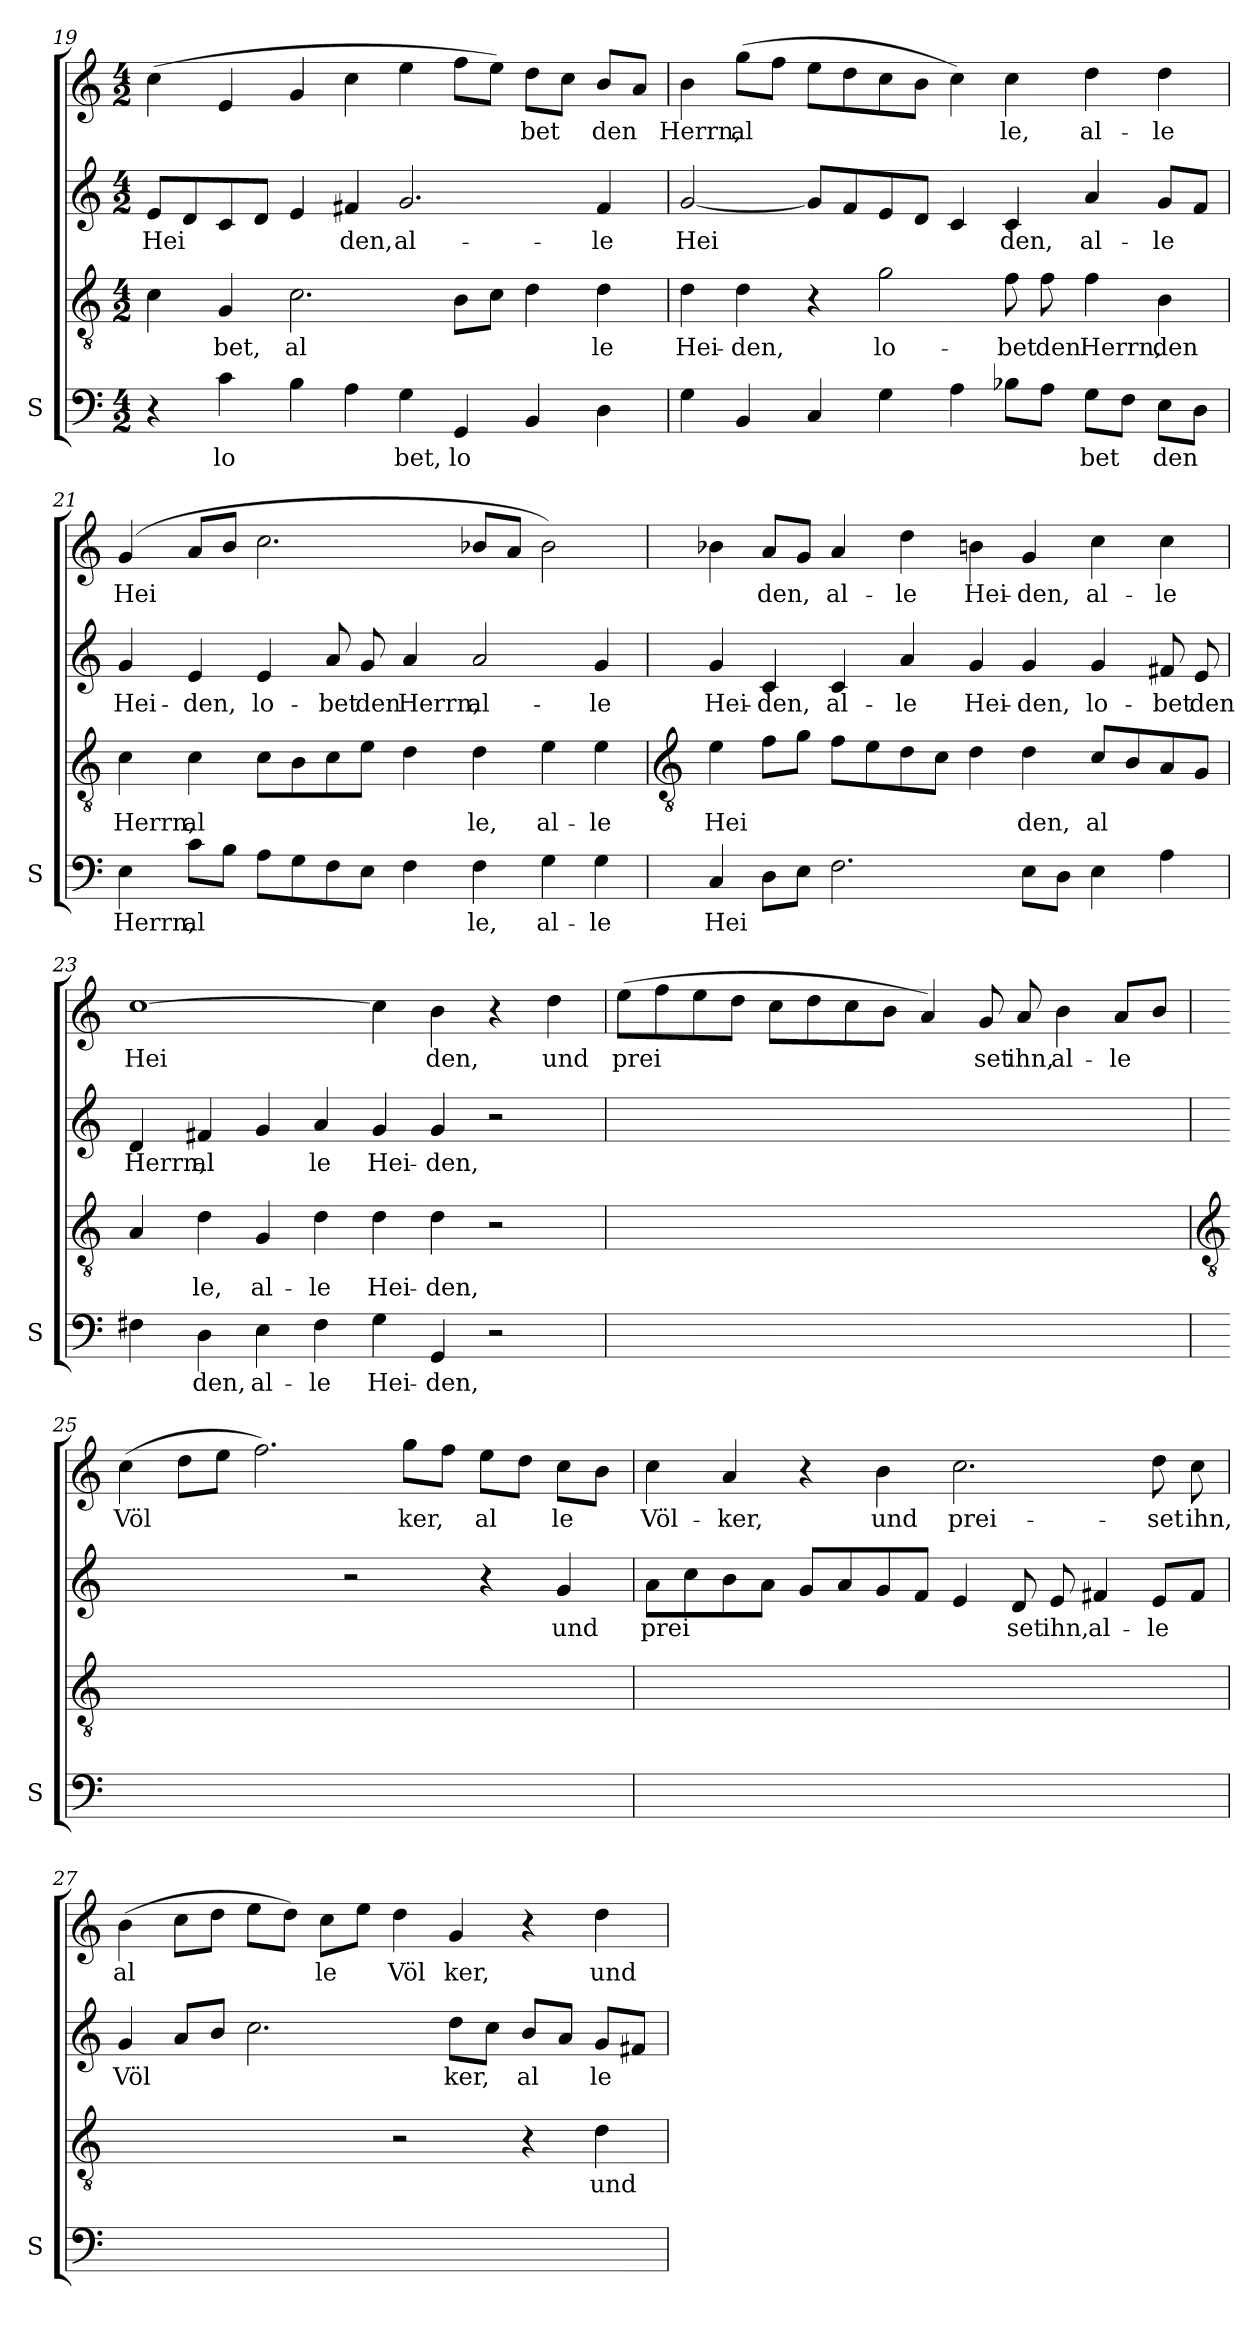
**kern	**text	**kern	**text	**kern	**text	**kern	**text
*part1	*part1	*part1	*part1	*part1	*part1	*part1	*part1
*staff4	*staff4	*staff3	*staff3	*staff2	*staff2	*staff1	*staff1
*I"S	*	*	*	*	*	*	*
*I'S	*	*	*	*	*	*	*
!!LO:LB:g=z
*clefF4	*	*clefGv2	*	*clefG2	*	*clefG2	*
*k[]	*	*k[]	*	*k[]	*	*k[]	*
*C:	*	*C:	*	*C:	*	*C:	*
*M4/2	*	*M4/2	*	*M4/2	*	*M4/2	*
=19	=19	=19	=19	=19	=19	=19	=19
!	!	!	!LO:LY:b	!	!LO:LY:b	!	!
4r	.	4c	_-	8eL	Hei	(>4cc	.
.	.	.	.	8d	.	.	.
!	!LO:LY:b	!	!LO:LY:b	!	!	!	!
4c	lo	4G	-bet,	8c	.	4e	.
.	.	.	.	8dJ	.	.	.
!	!	!	!LO:LY:b	!	!	!	!
4B	.	2.c	al	4e	.	4g	.
!	!	!	!	!	!LO:LY:b	!	!
4A	.	.	.	4f#X	den,	4cc	.
!	!LO:LY:b	!	!	!	!LO:LY:b	!	!
4G	bet,	.	.	2.g	al-	4ee	.
!	!LO:LY:b	!	!	!	!	!	!
4GG	lo	8BL	.	.	.	8ffL	.
.	.	8cJ	.	.	.	8eeJ)	.
!	!	!	!	!	!	!	!LO:LY:b
4BB	.	4d	.	.	.	8ddL	bet
.	.	.	.	.	.	8ccJ	.
!	!	!	!LO:LY:b	!	!LO:LY:b	!	!LO:LY:b
4D	.	4d	le	4f#	-le	8bL	den
.	.	.	.	.	.	8aJ	.
=20	=20	=20	=20	=20	=20	=20	=20
!	!	!	!LO:LY:b	!	!LO:LY:b	!	!LO:LY:b
4G	.	4d	Hei-	[2g	Hei	4b	Herrn,
!	!	!	!LO:LY:b	!	!	!	!LO:LY:b
4BB	.	4d	-den,	.	.	(>8ggL	al
.	.	.	.	.	.	8ffJ	.
4C	.	4r	.	8gL]	.	8eeL	.
.	.	.	.	8f	.	8dd	.
!	!	!	!LO:LY:b	!	!	!	!
4G	.	2g	lo-	8e	.	8cc	.
.	.	.	.	8dJ	.	8bJ	.
4A	.	.	.	4c	.	4cc)	.
!	!	!	!LO:LY:b	!	!LO:LY:b	!	!LO:LY:b
8B-XL	.	8f	-bet	4c	den,	4cc	le,
!	!	!	!LO:LY:b	!	!	!	!
8AJ	.	8f	den	.	.	.	.
!	!LO:LY:b	!	!LO:LY:b	!	!LO:LY:b	!	!LO:LY:b
8GL	bet	4f	Herrn,	4a	al-	4dd	al-
8FJ	.	.	.	.	.	.	.
!	!LO:LY:b	!	!LO:LY:b	!	!LO:LY:b	!	!LO:LY:b
8EL	den	4B	den	8gL	-le	4dd	-le
8DJ	.	.	.	8fJ	.	.	.
=21	=21	=21	=21	=21	=21	=21	=21
!	!LO:LY:b	!	!LO:LY:b	!	!LO:LY:b	!	!LO:LY:b
4E	Herrn,	4c	Herrn,	4g	Hei-	(>4g	Hei
!	!LO:LY:b	!	!LO:LY:b	!	!LO:LY:b	!	!
8cL	al	4c	al	4e	-den,	8aL	.
8BJ	.	.	.	.	.	8bJ	.
!	!	!	!	!	!LO:LY:b	!	!
8AL	.	8cL	.	4e	lo-	2.cc	.
8G	.	8B	.	.	.	.	.
!	!	!	!	!	!LO:LY:b	!	!
8F	.	8c	.	8a	-bet	.	.
!	!	!	!	!	!LO:LY:b	!	!
8EJ	.	8eJ	.	8g	den	.	.
!	!	!	!	!	!LO:LY:b	!	!
4F	.	4d	.	4a	Herrn,	.	.
!	!LO:LY:b	!	!LO:LY:b	!	!LO:LY:b	!	!
4F	le,	4d	le,	2a	al-	8b-XL	.
.	.	.	.	.	.	8aJ	.
!	!LO:LY:b	!	!LO:LY:b	!	!	!	!
4G	al-	4e	al-	.	.	2b-)	.
!	!LO:LY:b	!	!LO:LY:b	!	!LO:LY:b	!	!
4G	-le	4e	-le	4g	-le	.	.
!!LO:LB:g=z
=22	=22	=22	=22	=22	=22	=22	=22
*	*	*clefGv2	*	*	*	*	*
!	!LO:LY:b	!	!LO:LY:b	!	!LO:LY:b	!	!LO:LY:b
4C	Hei	4e	Hei	4g	Hei-	4b-X	_-
!	!	!	!	!	!LO:LY:b	!	!LO:LY:b
8DL	.	8fL	.	4c	-den,	8aL	-den,
8EJ	.	8gJ	.	.	.	8gJ	.
!	!	!	!	!	!LO:LY:b	!	!LO:LY:b
2.F	.	8fL	.	4c	al-	4a	al-
.	.	8e	.	.	.	.	.
!	!	!	!	!	!LO:LY:b	!	!LO:LY:b
.	.	8d	.	4a	-le	4dd	-le
.	.	8cJ	.	.	.	.	.
!	!	!	!	!	!LO:LY:b	!	!LO:LY:b
.	.	4d	.	4g	Hei-	4bn	Hei-
!	!	!	!LO:LY:b	!	!LO:LY:b	!	!LO:LY:b
8EL	.	4d	den,	4g	-den,	4g	-den,
8DJ	.	.	.	.	.	.	.
!	!	!	!LO:LY:b	!	!LO:LY:b	!	!LO:LY:b
4E	.	8cL	al	4g	lo-	4cc	al-
.	.	8B	.	.	.	.	.
!	!	!	!	!	!LO:LY:b	!	!LO:LY:b
4A	.	8A	.	8f#X	-bet	4cc	-le
!	!	!	!	!	!LO:LY:b	!	!
.	.	8GJ	.	8e	den	.	.
=23	=23	=23	=23	=23	=23	=23	=23
!	!	!	!	!	!LO:LY:b	!	!LO:LY:b
4F#X	.	4A	.	4d	Herrn,	[1cc	Hei
!	!LO:LY:b	!	!LO:LY:b	!	!LO:LY:b	!	!
4D	den,	4d	le,	4f#X	al	.	.
!	!LO:LY:b	!	!LO:LY:b	!	!	!	!
4E	al-	4G	al-	4g	.	.	.
!	!LO:LY:b	!	!LO:LY:b	!	!LO:LY:b	!	!
4F#	-le	4d	-le	4a	le	.	.
!	!LO:LY:b	!	!LO:LY:b	!	!LO:LY:b	!	!
4G	Hei-	4d	Hei-	4g	Hei-	4cc]	.
!	!LO:LY:b	!	!LO:LY:b	!	!LO:LY:b	!	!LO:LY:b
4GG	-den,	4d	-den,	4g	-den,	4b	den,
2r	.	2r	.	2r	.	4r	.
!	!	!	!	!	!	!	!LO:LY:b
.	.	.	.	.	.	4dd	und
=24	=24	=24	=24	=24	=24	=24	=24
!	!	!	!	!	!	!	!LO:LY:b
0ryy	.	0ryy	.	0ryy	.	(>8eeL	prei
.	.	.	.	.	.	8ff	.
.	.	.	.	.	.	8ee	.
.	.	.	.	.	.	8ddJ	.
.	.	.	.	.	.	8ccL	.
.	.	.	.	.	.	8dd	.
.	.	.	.	.	.	8cc	.
.	.	.	.	.	.	8bJ	.
.	.	.	.	.	.	4a)	.
!	!	!	!	!	!	!	!LO:LY:b
.	.	.	.	.	.	8g	set
!	!	!	!	!	!	!	!LO:LY:b
.	.	.	.	.	.	8a	ihn,
!	!	!	!	!	!	!	!LO:LY:b
.	.	.	.	.	.	4b	al-
!	!	!	!	!	!	!	!LO:LY:b
.	.	.	.	.	.	8aL	-le
.	.	.	.	.	.	8bJ	.
!!LO:LB:g=z
=25	=25	=25	=25	=25	=25	=25	=25
*	*	*clefGv2	*	*	*	*	*
!	!	!	!	!	!	!	!LO:LY:b
0ryy	.	0ryy	.	2ryy	.	(>4cc	Völ
.	.	.	.	.	.	8ddL	.
.	.	.	.	.	.	8eeJ	.
.	.	.	.	2ryy	.	2.ff)	.
.	.	.	.	2r	.	.	.
!	!	!	!	!	!	!	!LO:LY:b
.	.	.	.	.	.	8ggL	ker,
.	.	.	.	.	.	8ffJ	.
!	!	!	!	!	!	!	!LO:LY:b
.	.	.	.	4r	.	8eeL	al
.	.	.	.	.	.	8ddJ	.
!	!	!	!	!	!LO:LY:b	!	!LO:LY:b
.	.	.	.	4g	und	8ccL	le
.	.	.	.	.	.	8bJ	.
=26	=26	=26	=26	=26	=26	=26	=26
!	!	!	!	!	!LO:LY:b	!	!LO:LY:b
0ryy	.	0ryy	.	8aL	prei	4cc	Völ-
.	.	.	.	8cc	.	.	.
!	!	!	!	!	!	!	!LO:LY:b
.	.	.	.	8b	.	4a	-ker,
.	.	.	.	8aJ	.	.	.
.	.	.	.	8gL	.	4r	.
.	.	.	.	8a	.	.	.
!	!	!	!	!	!	!	!LO:LY:b
.	.	.	.	8g	.	4b	und
.	.	.	.	8fJ	.	.	.
!	!	!	!	!	!	!	!LO:LY:b
.	.	.	.	4e	.	2.cc	prei-
!	!	!	!	!	!LO:LY:b	!	!
.	.	.	.	8d	set	.	.
!	!	!	!	!	!LO:LY:b	!	!
.	.	.	.	8e	ihn,	.	.
!	!	!	!	!	!LO:LY:b	!	!
.	.	.	.	4f#X	al-	.	.
!	!	!	!	!	!LO:LY:b	!	!LO:LY:b
.	.	.	.	8eL	-le	8dd	-set
!	!	!	!	!	!	!	!LO:LY:b
.	.	.	.	8f#J	.	8cc	ihn,
=27	=27	=27	=27	=27	=27	=27	=27
!	!	!	!	!	!LO:LY:b	!	!LO:LY:b
0ryy	.	2ryy	.	4g	Völ	(>4b	al
.	.	.	.	8aL	.	8ccL	.
.	.	.	.	8bJ	.	8ddJ	.
.	.	2ryy	.	2.cc	.	8eeL	.
.	.	.	.	.	.	8ddJ)	.
!	!	!	!	!	!	!	!LO:LY:b
.	.	.	.	.	.	8ccL	le
.	.	.	.	.	.	8eeJ	.
!	!	!	!	!	!	!	!LO:LY:b
.	.	2r	.	.	.	4dd	Völ
!	!	!	!	!	!LO:LY:b	!	!LO:LY:b
.	.	.	.	8ddL	ker,	4g	- ker,
.	.	.	.	8ccJ	.	.	.
!	!	!	!	!	!LO:LY:b	!	!
.	.	4r	.	8bL	al	4r	.
.	.	.	.	8aJ	.	.	.
!	!	!	!LO:LY:b	!	!LO:LY:b	!	!LO:LY:b
.	.	4d	und	8gL	le	4dd	und
.	.	.	.	8f#XJ	.	.	.
=	=	=	=	=	=	=	=
*-	*-	*-	*-	*-	*-	*-	*-
